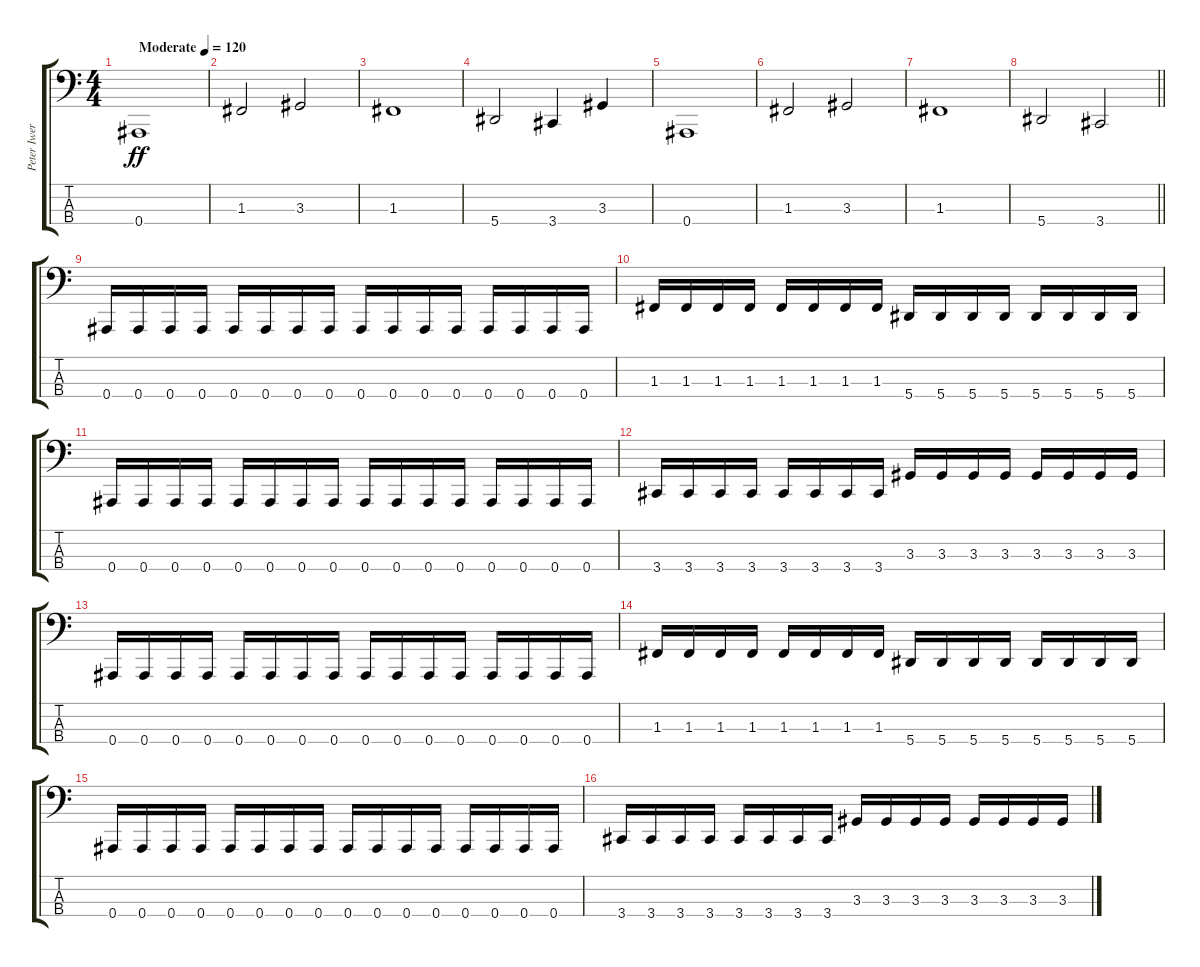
\track ("Peter Iwers" "Peter Iwer") {instrument electricbassfinger}
\staff {score tabs}
\tuning (Eb2 Bb1 F1 Bb0) {hide}
\ts (4 4)
\tempo (120 "Moderate")
\clef f4
\ks c
0.4.1{dy ff instrument electricbassfinger} |
1.3.2 3.3.2 |
1.3.1 |
5.4.2 3.4.4 3.3.4 |
0.4.1 |
1.3.2 3.3.2 |
1.3.1 |
\barLineRight lightlight
5.4.2 3.4.2 |
0.4.16 0.4.16 0.4.16 0.4.16 0.4.16 0.4.16 0.4.16 0.4.16 0.4.16 0.4.16 0.4.16 0.4.16 0.4.16 0.4.16 0.4.16 0.4.16 |
1.3.16 1.3.16 1.3.16 1.3.16 1.3.16 1.3.16 1.3.16 1.3.16 5.4.16 5.4.16 5.4.16 5.4.16 5.4.16 5.4.16 5.4.16 5.4.16 |
0.4.16 0.4.16 0.4.16 0.4.16 0.4.16 0.4.16 0.4.16 0.4.16 0.4.16 0.4.16 0.4.16 0.4.16 0.4.16 0.4.16 0.4.16 0.4.16 |
3.4.16 3.4.16 3.4.16 3.4.16 3.4.16 3.4.16 3.4.16 3.4.16 3.3.16 3.3.16 3.3.16 3.3.16 3.3.16 3.3.16 3.3.16 3.3.16 |
0.4.16 0.4.16 0.4.16 0.4.16 0.4.16 0.4.16 0.4.16 0.4.16 0.4.16 0.4.16 0.4.16 0.4.16 0.4.16 0.4.16 0.4.16 0.4.16 |
1.3.16 1.3.16 1.3.16 1.3.16 1.3.16 1.3.16 1.3.16 1.3.16 5.4.16 5.4.16 5.4.16 5.4.16 5.4.16 5.4.16 5.4.16 5.4.16 |
0.4.16 0.4.16 0.4.16 0.4.16 0.4.16 0.4.16 0.4.16 0.4.16 0.4.16 0.4.16 0.4.16 0.4.16 0.4.16 0.4.16 0.4.16 0.4.16 |
3.4.16 3.4.16 3.4.16 3.4.16 3.4.16 3.4.16 3.4.16 3.4.16 3.3.16 3.3.16 3.3.16 3.3.16 3.3.16 3.3.16 3.3.16 3.3.16
